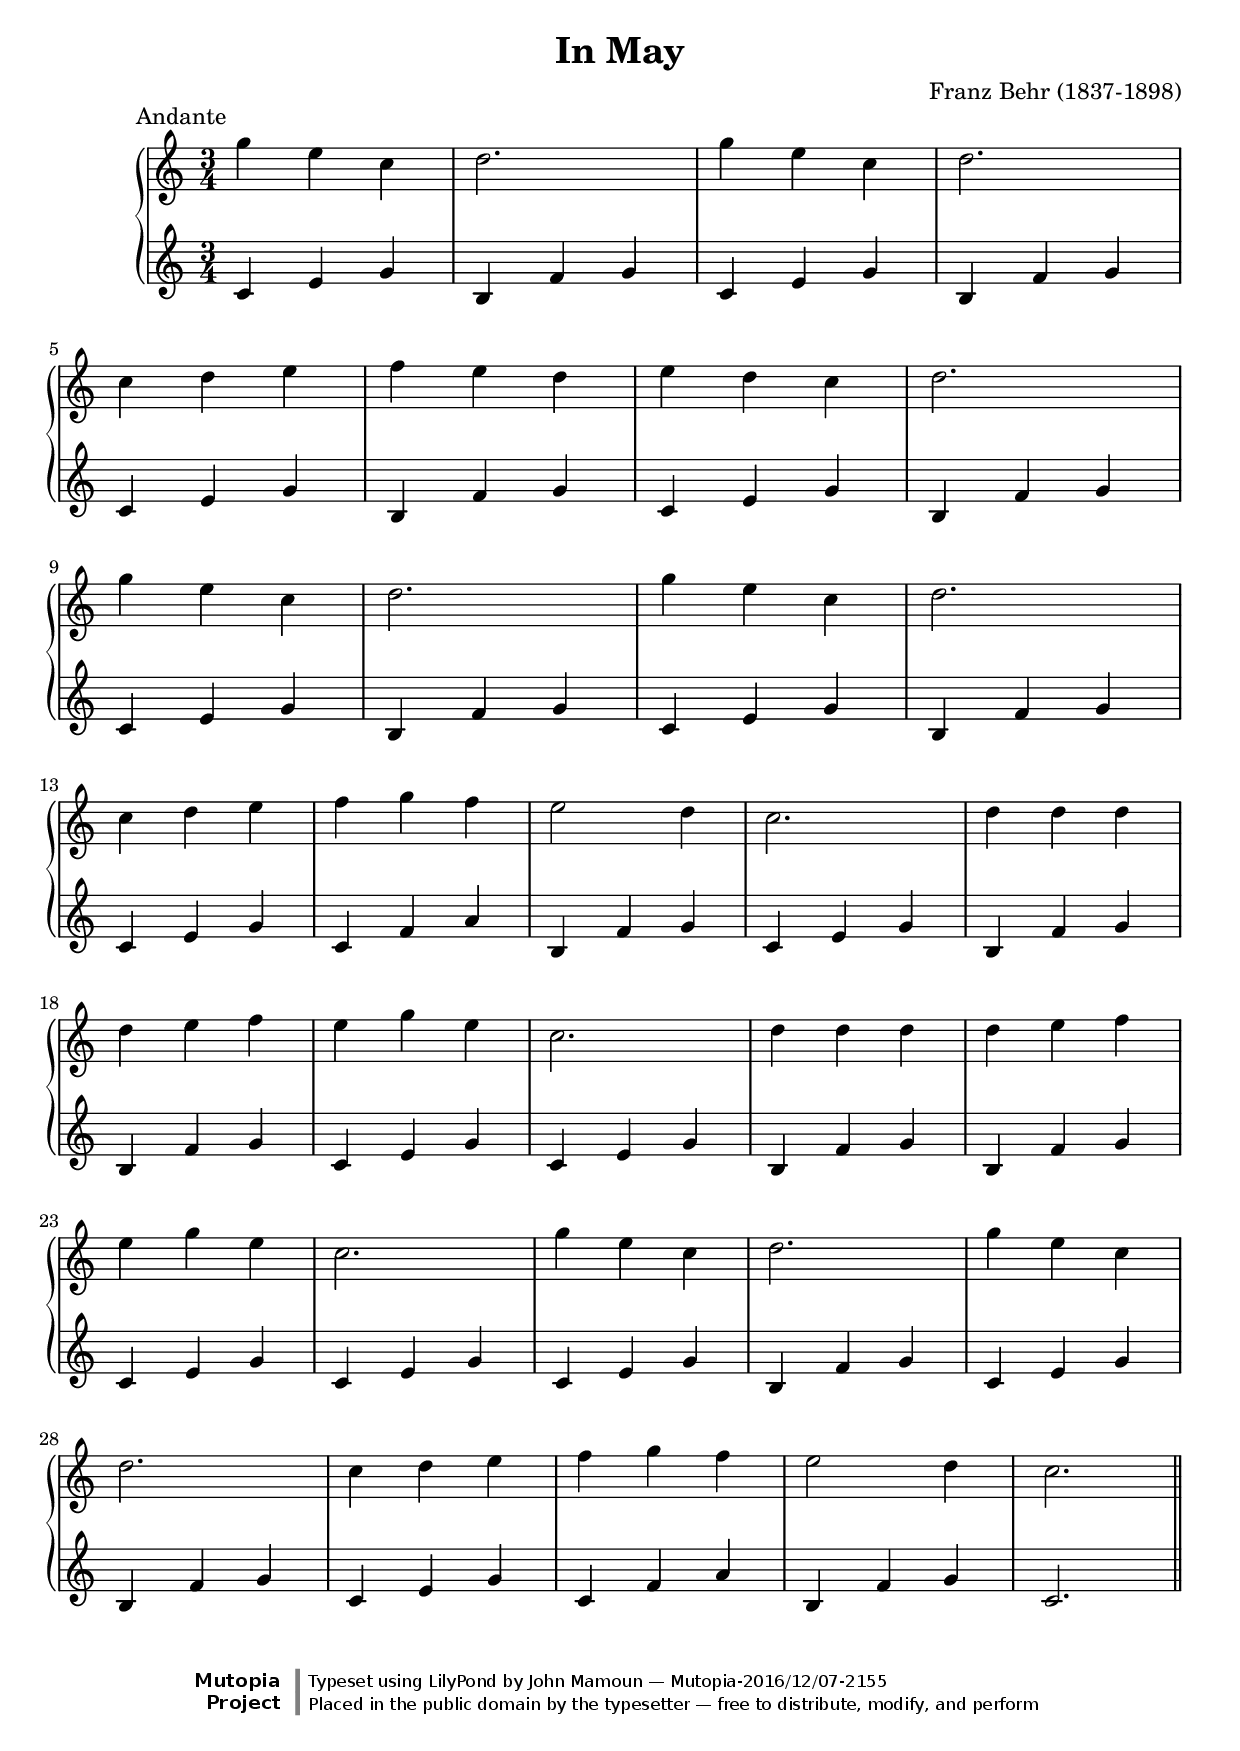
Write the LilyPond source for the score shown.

\header {
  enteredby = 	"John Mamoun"
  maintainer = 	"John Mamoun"
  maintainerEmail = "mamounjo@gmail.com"
  title = 	"In May"
composer =	"Franz Behr (1837-1898)"
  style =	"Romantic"
piece = "            Andante"

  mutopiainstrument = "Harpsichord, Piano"
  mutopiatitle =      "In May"
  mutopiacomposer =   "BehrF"
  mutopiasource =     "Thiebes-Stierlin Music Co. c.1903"
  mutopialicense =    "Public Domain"

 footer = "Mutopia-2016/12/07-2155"
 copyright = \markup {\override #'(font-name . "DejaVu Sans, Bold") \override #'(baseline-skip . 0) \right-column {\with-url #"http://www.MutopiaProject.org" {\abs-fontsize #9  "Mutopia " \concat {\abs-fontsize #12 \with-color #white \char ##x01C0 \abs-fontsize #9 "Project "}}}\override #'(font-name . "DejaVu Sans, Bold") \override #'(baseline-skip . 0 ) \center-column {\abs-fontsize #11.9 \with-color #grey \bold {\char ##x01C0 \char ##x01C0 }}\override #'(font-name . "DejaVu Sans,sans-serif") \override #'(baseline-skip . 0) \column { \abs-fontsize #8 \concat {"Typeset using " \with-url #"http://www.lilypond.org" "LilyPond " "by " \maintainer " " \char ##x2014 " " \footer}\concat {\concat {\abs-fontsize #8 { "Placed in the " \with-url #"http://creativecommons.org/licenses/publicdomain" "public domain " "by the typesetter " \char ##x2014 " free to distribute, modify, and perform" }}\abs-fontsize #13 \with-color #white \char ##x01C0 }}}
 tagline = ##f
}

\paper {print-page-number = ##f
systems-per-page = 7
max-systems-per-page = 7
 }


\version "2.19.49"

voiceone =  {
  \key c \major
  \time 3/4
  \clef "treble"
  g'' e'' c''    | % bar 1
   d''2. 		|		% bar 2			
    g''4 e'' c'' |    % bar 3
d''2. 		|		% bar 4	
   c''4 d'' e''    | % bar 5
   f'' e'' d''    | % bar 6
	   e'' d'' c''    | % bar 7
d''2.|	\break \break \break	% bar 8  
 g''4 e'' c''    | % bar 9
   d''2. 		|		% bar 10			
    g''4 e'' c'' |    % bar 11
d''2. 		|		% bar 12
   c''4 d'' e''    | % bar 13
   f'' g'' f''    | % bar 14
	   e''2 d''4    | % bar 15
c''2. |		% bar 16
d''4 d'' d'' |		% bar 17
d'' e'' f'' |		% bar 18
e'' g'' e'' |		% bar 19
c''2. |		% bar 20
d''4 d'' d'' |		% bar 21
d'' e'' f'' |		% bar 22
e'' g'' e'' |		% bar 23
c''2. |		% bar 24
 g''4 e'' c''    | % bar 25
   d''2. 		|		% bar 26			
    g''4 e'' c'' |    % bar 27
d''2. 		|		% bar 28
   c''4 d'' e''    | % bar 29
   f'' g'' f''    | % bar 30
	  e''2 d''4    | % bar 31
c''2.
\bar "||"
}

 
voicetwo =  {
  \key c \major
  \time 3/4
  \clef "treble"

  c'4 e' g' |								% bar 1
b f' g' |								% bar 2
c' e' g' |								% bar 3
b f' g' |								% bar 4
c'4 e' g' |								% bar 5
b f' g' |								% bar 6
c' e' g' |								% bar 7
b f' g' |								% bar 8
c'4 e' g' |								% bar 9
b f' g' |								% bar 10
c' e' g' |								% bar 11
b f' g' |								% bar 12
c'4 e' g' |								% bar 13
c' f' a' |								% bar 14
b f' g' |								% bar 15
c' e' g' |								% bar 16
b f' g' |		% bar 17
b f' g' |		% bar 18
c' e' g' |		% bar 19
c' e' g' |		% bar 20
b f' g' |		% bar 21
b f' g' |		% bar 22
c' e' g' |		% bar 23
c' e' g' |		% bar 24
c' e' g' |								% bar 25
b f' g' |								% bar 26
c' e' g' |								% bar 27
b f' g' |								% bar 28
c' e' g' |								% bar 29
c' f' a' |								% bar 30
b f' g' |								% bar 31
c'2.
\bar "||"
}


\score {
   \context GrandStaff << 
    \context Staff = "one" <<
      \voiceone
    >>
    \context Staff = "two" <<
      \voicetwo
    >>
  >> 
 \midi {    }
  \layout { }
}
  



